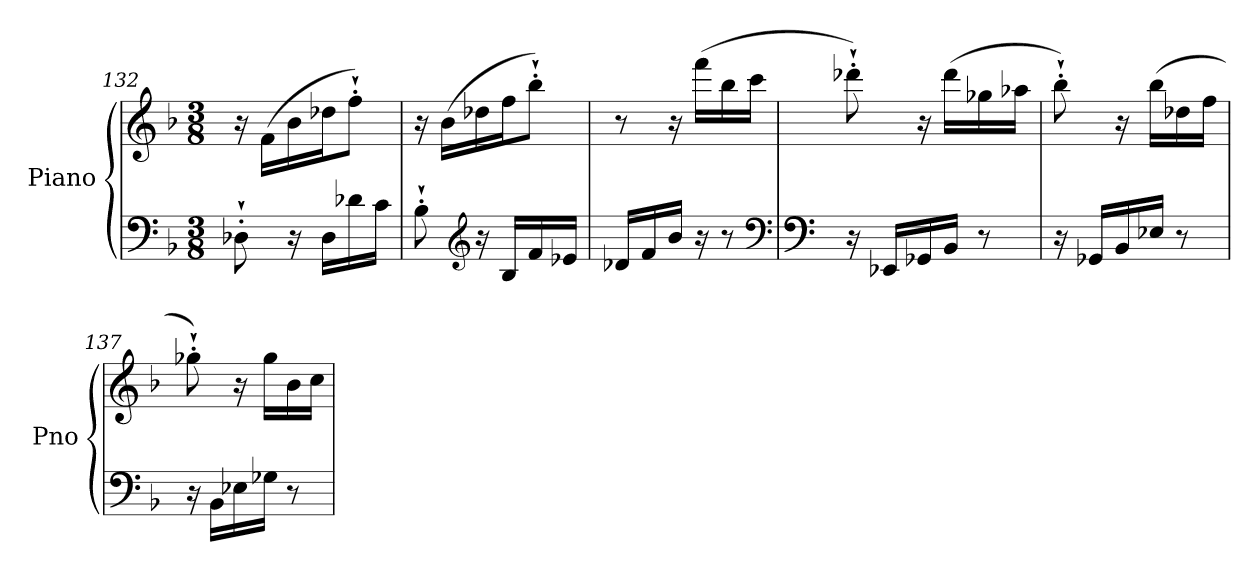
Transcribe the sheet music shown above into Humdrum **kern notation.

**kern	**kern
*part1	*part1
*staff2	*staff1
*I"Piano	*
*I'Pno	*
*clefF4	*clefG2
*k[b-]	*k[b-]
*F:	*F:
*M3/8	*M3/8
=132	=132
8D-X`'\	16r
.	(16f\LL
16r	16b-\
16D-\LL	16dd-X\J
16d-X\	8ff`'\J)
16c\JJ	.
=133	=133
8B-`'\	16r
.	(16b-\LL
*clefG2	*
16r	16dd-X\
16B-/LL	16ff\J
16f/	8bb-`'\J)
16e-X/JJ	.
=134	=134
16d-X/LL	8r
16f/	.
16b-/JJ	16r
16r	(16fff\LL
8r	16bb-\
.	16ccc\JJ
*clefF4	*
!!LO:LB:g=z
=135	=135
*clefF4	*
16r	8ddd-X`'\)
16EE-X/LL	.
16GG-X/	16r
16BB-/JJ	(16ddd-\LL
8r	16gg-X\
.	16aa-X\JJ
=136	=136
16r	8bb-`'\)
16GG-X/LL	.
16BB-/	16r
16E-X/JJ	(16bb-\LL
8r	16dd-X\
.	16ff\JJ
=137	=137
16r	8gg-X`'\)
16BB-\LL	.
16E-X\	16r
16G-X\JJ	16gg-\LL
8r	16b-\
.	16cc\JJ
=	=
*-	*-
